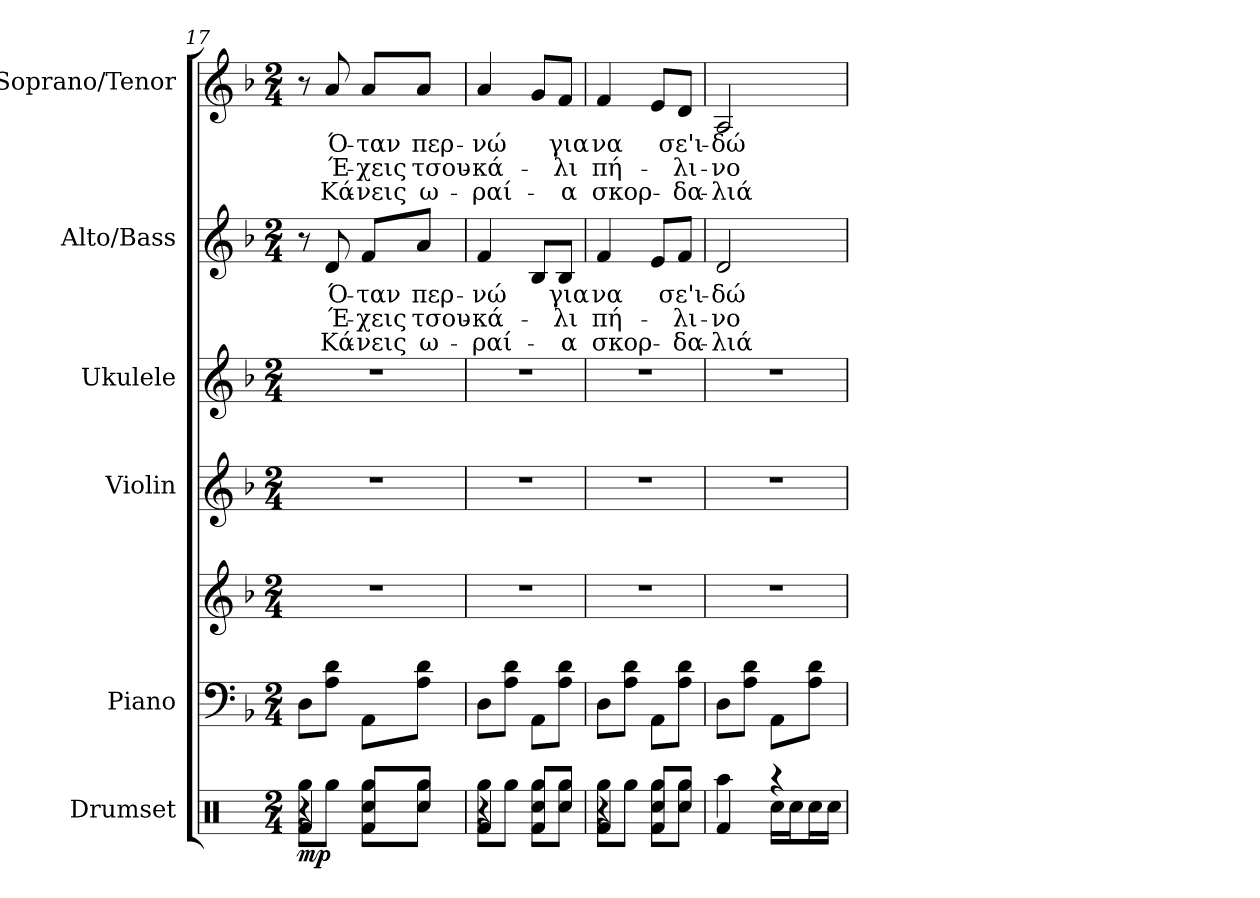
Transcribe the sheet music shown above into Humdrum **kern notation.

**kern	**dynam	**kern	**kern	**kern	**kern	**kern	**text	**text	**text	**kern	**text	**text	**text
*part6	*part6	*part5	*part5	*part4	*part3	*part2	*part2	*part2	*part2	*part1	*part1	*part1	*part1
*staff7	*staff7	*staff6	*staff5	*staff4	*staff3	*staff2	*staff2	*staff2	*staff2	*staff1	*staff1	*staff1	*staff1
*I"Drumset	*	*I"Piano	*	*I"Violin	*I"Ukulele	*I"Alto/Bass	*	*	*	*I"Soprano/Tenor	*	*	*
*I'D. Set	*	*I'Pno	*	*I'Vln.	*I'Uk.	*I'A/B	*	*	*	*I'S/T	*	*	*
*clefX	*	*clefF4	*clefG2	*clefG2	*clefG2	*clefG2	*	*	*	*clefG2	*	*	*
*k[]	*	*k[b-]	*k[b-]	*k[b-]	*k[b-]	*k[b-]	*	*	*	*k[b-]	*	*	*
*M2/4	*	*M2/4	*M2/4	*M2/4	*M2/4	*M2/4	*	*	*	*M2/4	*	*	*
=17	=17	=17	=17	=17	=17	=17	=17	=17	=17	=17	=17	=17	=17
*^	*	*	*	*	*	*	*	*	*	*	*	*	*
*	*^	*	*	*	*	*	*	*	*	*	*	*	*	*
!	!	!	!LO:DY:b	!	!	!	!	!	!	!	!	!	!	!	!
4r	8Rgg\L	4Rf/	mp	8D\L	2r	2r	2r	8r	.	.	.	8r	.	.	.
!	!	!	!	!	!	!	!	!	!LO:LY:b	!LO:LY:b	!LO:LY:b	!	!LO:LY:b	!LO:LY:b	!LO:LY:b
.	8Rgg\J	.	.	8A\ 8d\J	.	.	.	8d/	Ό-	Έ-	Κά-	8a/	Ό-	Έ-	Κά-
!	!	!	!	!	!	!	!	!	!LO:LY:b	!LO:LY:b	!LO:LY:b	!	!LO:LY:b	!LO:LY:b	!LO:LY:b
4Rf/	8Rgg\L	8Rcc/L	.	8AA\L	.	.	.	8f/L	-ταν	-χεις	-νεις	8a/L	-ταν	-χεις	-νεις
!	!	!	!	!	!	!	!	!	!LO:LY:b	!LO:LY:b	!LO:LY:b	!	!LO:LY:b	!LO:LY:b	!LO:LY:b
.	8Rgg\J	8Rcc/J	.	8A\ 8d\J	.	.	.	8a/J	περ-	τσου-	ω-	8a/J	περ-	τσου-	ω-
=18	=18	=18	=18	=18	=18	=18	=18	=18	=18	=18	=18	=18	=18	=18	=18
!	!	!	!	!	!	!	!	!	!LO:LY:b	!LO:LY:b	!LO:LY:b	!	!LO:LY:b	!LO:LY:b	!LO:LY:b
4r	8Rgg\L	4Rf/	.	8D\L	2r	2r	2r	4f/	-νώ	-κά-	-ραί-	4a/	-νώ	-κά-	-ραί-
.	8Rgg\J	.	.	8A\ 8d\J	.	.	.	.	.	.	.	.	.	.	.
4Rf/	8Rgg\L	8Rcc/L	.	8AA\L	.	.	.	8B-/L	.	.	.	8g/L	.	.	.
!	!	!	!	!	!	!	!	!	!LO:LY:b	!LO:LY:b	!LO:LY:b	!	!LO:LY:b	!LO:LY:b	!LO:LY:b
.	8Rgg\J	8Rcc/J	.	8A\ 8d\J	.	.	.	8B-/J	για	-λι	-α	8f/J	για	-λι	-α
=19	=19	=19	=19	=19	=19	=19	=19	=19	=19	=19	=19	=19	=19	=19	=19
!	!	!	!	!	!	!	!	!	!LO:LY:b	!LO:LY:b	!LO:LY:b	!	!LO:LY:b	!LO:LY:b	!LO:LY:b
4r	8Rgg\L	4Rf/	.	8D\L	2r	2r	2r	4f/	να	πή-	σκορ-	4f/	να	πή-	σκορ-
.	8Rgg\J	.	.	8A\ 8d\J	.	.	.	.	.	.	.	.	.	.	.
4Rf/	8Rgg\L	8Rcc/L	.	8AA\L	.	.	.	8e/L	.	.	.	8e/L	.	.	.
!	!	!	!	!	!	!	!	!	!LO:LY:b	!LO:LY:b	!LO:LY:b	!	!LO:LY:b	!LO:LY:b	!LO:LY:b
.	8Rgg\J	8Rcc/J	.	8A\ 8d\J	.	.	.	8f/J	σε'ι-	-λι-	-δα-	8d/J	σε'ι-	-λι-	-δα-
=20	=20	=20	=20	=20	=20	=20	=20	=20	=20	=20	=20	=20	=20	=20	=20
!	!	!	!	!	!	!	!	!	!LO:LY:b	!LO:LY:b	!LO:LY:b	!	!LO:LY:b	!LO:LY:b	!LO:LY:b
*	*v	*v	*	*	*	*	*	*	*	*	*	*	*	*	*
4Rf/	4Raa\	.	8D\L	2r	2r	2r	2d/	-δώ	-νο	-λιά	2A/	-δώ	-νο	-λιά
.	.	.	8A\ 8d\J	.	.	.	.	.	.	.	.	.	.	.
4r	16Rcc\LL	.	8AA\L	.	.	.	.	.	.	.	.	.	.	.
.	16Rcc\J	.	.	.	.	.	.	.	.	.	.	.	.	.
.	16Rcc\L	.	8A\ 8d\J	.	.	.	.	.	.	.	.	.	.	.
.	16Rcc\JJ	.	.	.	.	.	.	.	.	.	.	.	.	.
*v	*v	*	*	*	*	*	*	*	*	*	*	*	*	*
=	=	=	=	=	=	=	=	=	=	=	=	=	=
*-	*-	*-	*-	*-	*-	*-	*-	*-	*-	*-	*-	*-	*-
